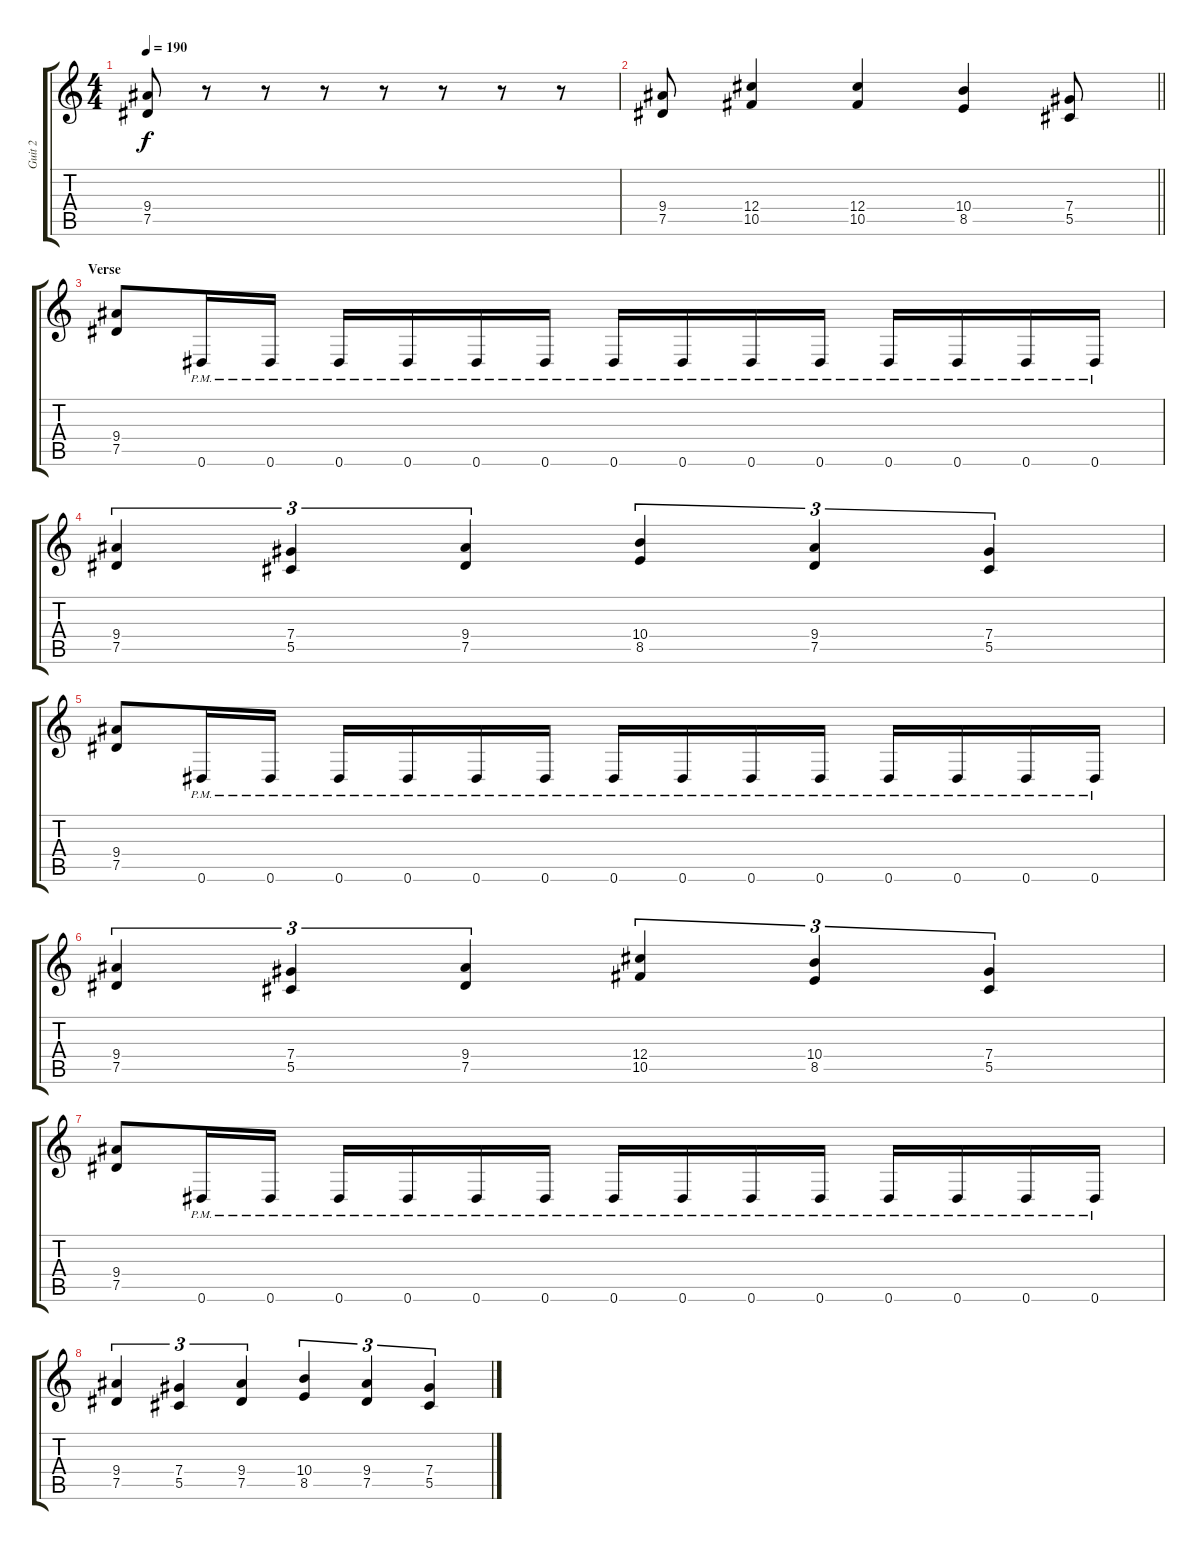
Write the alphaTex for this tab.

\track ("Guit 2" "Guit 2") {instrument distortionguitar}
\staff {score tabs}
\tuning (Eb4 Bb3 Gb3 Db3 Ab2 Eb2) {hide}
\ts (4 4)
\tempo 190
\clef g2
\ks c
(9.4 7.5).8{dy f} r.8 r.8 r.8 r.8 r.8 r.8 r.8 |
\barLineRight lightlight
(9.4 7.5).8 (12.4 10.5).4 (12.4 10.5).4 (10.4 8.5).4 (7.4 5.5).8 |
\section ("" "Verse")
(9.4 7.5).8 0.6{pm}.16 0.6{pm}.16 0.6{pm}.16 0.6{pm}.16 0.6{pm}.16 0.6{pm}.16 0.6{pm}.16 0.6{pm}.16 0.6{pm}.16 0.6{pm}.16 0.6{pm}.16 0.6{pm}.16 0.6{pm}.16 0.6{pm}.16 |
(9.4 7.5).4{tu (3 2)} (7.4 5.5).4{tu (3 2)} (9.4 7.5).4{tu (3 2)} (10.4 8.5).4{tu (3 2)} (9.4 7.5).4{tu (3 2)} (7.4 5.5).4{tu (3 2)} |
(9.4 7.5).8 0.6{pm}.16 0.6{pm}.16 0.6{pm}.16 0.6{pm}.16 0.6{pm}.16 0.6{pm}.16 0.6{pm}.16 0.6{pm}.16 0.6{pm}.16 0.6{pm}.16 0.6{pm}.16 0.6{pm}.16 0.6{pm}.16 0.6{pm}.16 |
(9.4 7.5).4{tu (3 2)} (7.4 5.5).4{tu (3 2)} (9.4 7.5).4{tu (3 2)} (12.4 10.5).4{tu (3 2)} (10.4 8.5).4{tu (3 2)} (7.4 5.5).4{tu (3 2)} |
(9.4 7.5).8 0.6{pm}.16 0.6{pm}.16 0.6{pm}.16 0.6{pm}.16 0.6{pm}.16 0.6{pm}.16 0.6{pm}.16 0.6{pm}.16 0.6{pm}.16 0.6{pm}.16 0.6{pm}.16 0.6{pm}.16 0.6{pm}.16 0.6{pm}.16 |
(9.4 7.5).4{tu (3 2)} (7.4 5.5).4{tu (3 2)} (9.4 7.5).4{tu (3 2)} (10.4 8.5).4{tu (3 2)} (9.4 7.5).4{tu (3 2)} (7.4 5.5).4{tu (3 2)}
